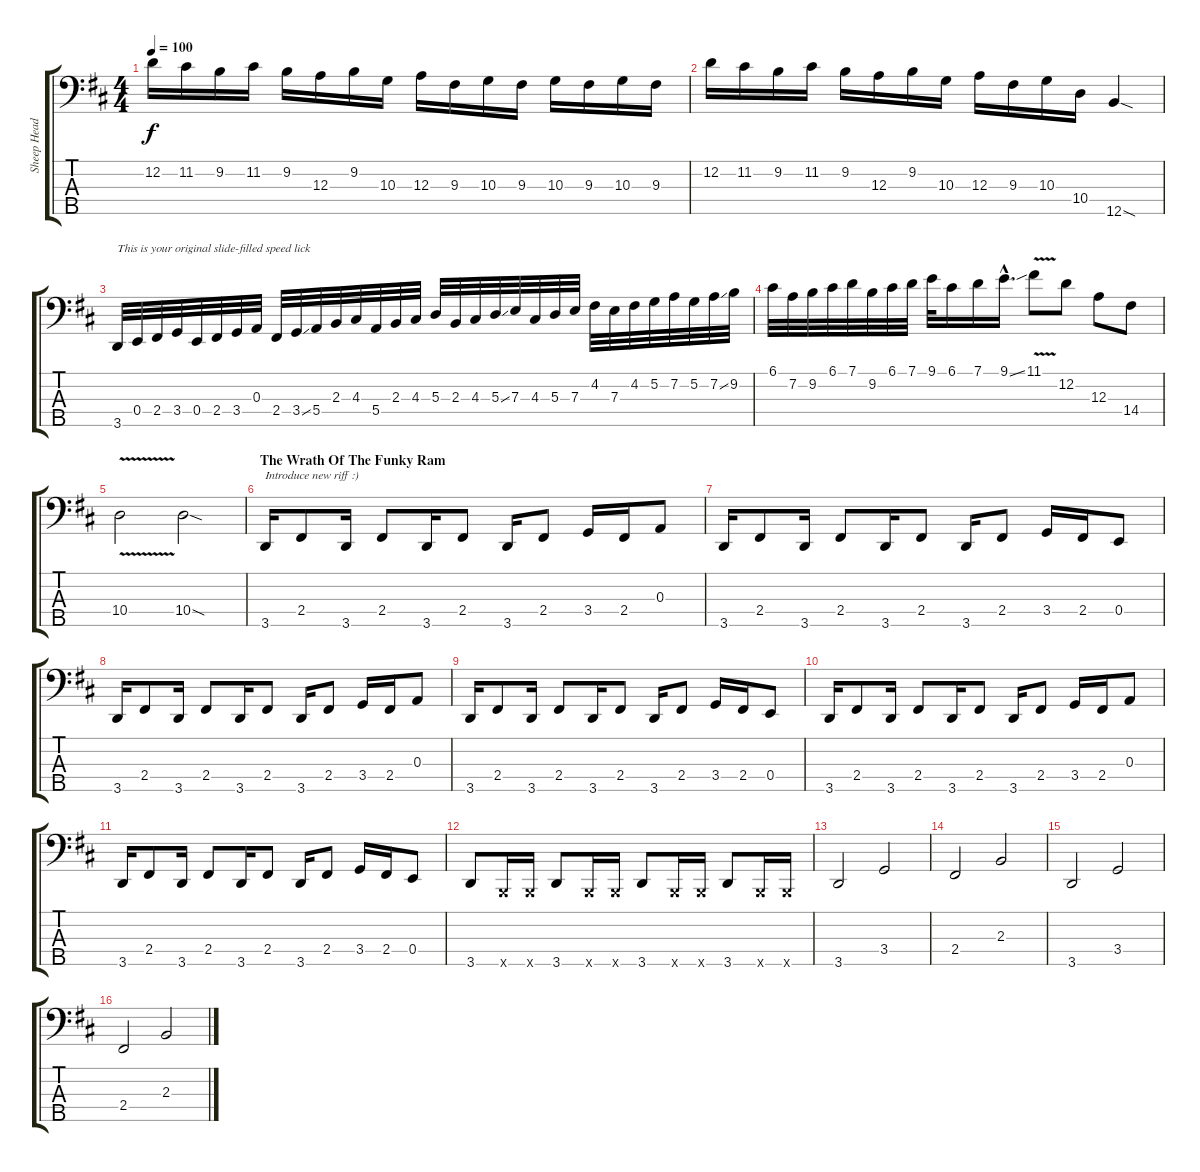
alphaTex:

\track ("Sheep Head (Bass)" "Sheep Head") {instrument slapbass2}
\staff {score tabs}
\tuning (G2 D2 A1 E1 B0) {hide}
\ts (4 4)
\tempo 100
\clef f4
\ks d
12.2.16{dy f} 11.2.16 9.2.16 11.2.16 9.2.16 12.3.16 9.2.16 10.3.16 12.3.16 9.3.16 10.3.16 9.3.16 10.3.16 9.3.16 10.3.16 9.3.16 |
12.2.16 11.2.16 9.2.16 11.2.16 9.2.16 12.3.16 9.2.16 10.3.16 12.3.16 9.3.16 10.3.16 10.4.16 12.5{sod}.4 |
3.5.32{txt "This is your original slide-filled speed lick"} 0.4.32 2.4.32 3.4.32 0.4.32 2.4.32 3.4.32 0.3.32 2.4.32 3.4{ss}.32 5.4.32 2.3.32 4.3.32 5.4.32 2.3.32 4.3.32 5.3.32 2.3.32 4.3.32 5.3{ss}.32 7.3.32 4.3.32 5.3.32 7.3.32 4.2.32 7.3.32 4.2.32 5.2.32 7.2.32 5.2.32 7.2{ss}.32 9.2.32 |
6.1.32 7.2.32 9.2.32 6.1.32 7.1.32 9.2.32 6.1.32 7.1.32 9.1.32 6.1.16 7.1.16 9.1{ss hac}.16{d} 11.1{v}.8 12.2.8 12.3.8 14.4.8 |
10.4{v}.2 10.4{sod}.2 |
\section ("" "The Wrath Of The Funky Ram")
3.5.16{txt "Introduce new riff :)"} 2.4.8 3.5.16 2.4.8 3.5.16 2.4.8 3.5.16 2.4.8 3.4.16 2.4.16 0.3.8 |
3.5.16 2.4.8 3.5.16 2.4.8 3.5.16 2.4.8 3.5.16 2.4.8 3.4.16 2.4.16 0.4.8 |
3.5.16 2.4.8 3.5.16 2.4.8 3.5.16 2.4.8 3.5.16 2.4.8 3.4.16 2.4.16 0.3.8 |
3.5.16 2.4.8 3.5.16 2.4.8 3.5.16 2.4.8 3.5.16 2.4.8 3.4.16 2.4.16 0.4.8 |
3.5.16 2.4.8 3.5.16 2.4.8 3.5.16 2.4.8 3.5.16 2.4.8 3.4.16 2.4.16 0.3.8 |
3.5.16 2.4.8 3.5.16 2.4.8 3.5.16 2.4.8 3.5.16 2.4.8 3.4.16 2.4.16 0.4.8 |
3.5.8 0.5{x}.16 0.5{x}.16 3.5.8 0.5{x}.16 0.5{x}.16 3.5.8 0.5{x}.16 0.5{x}.16 3.5.8 0.5{x}.16 0.5{x}.16 |
3.5.2 3.4.2 |
2.4.2 2.3.2 |
3.5.2 3.4.2 |
2.4.2 2.3.2
